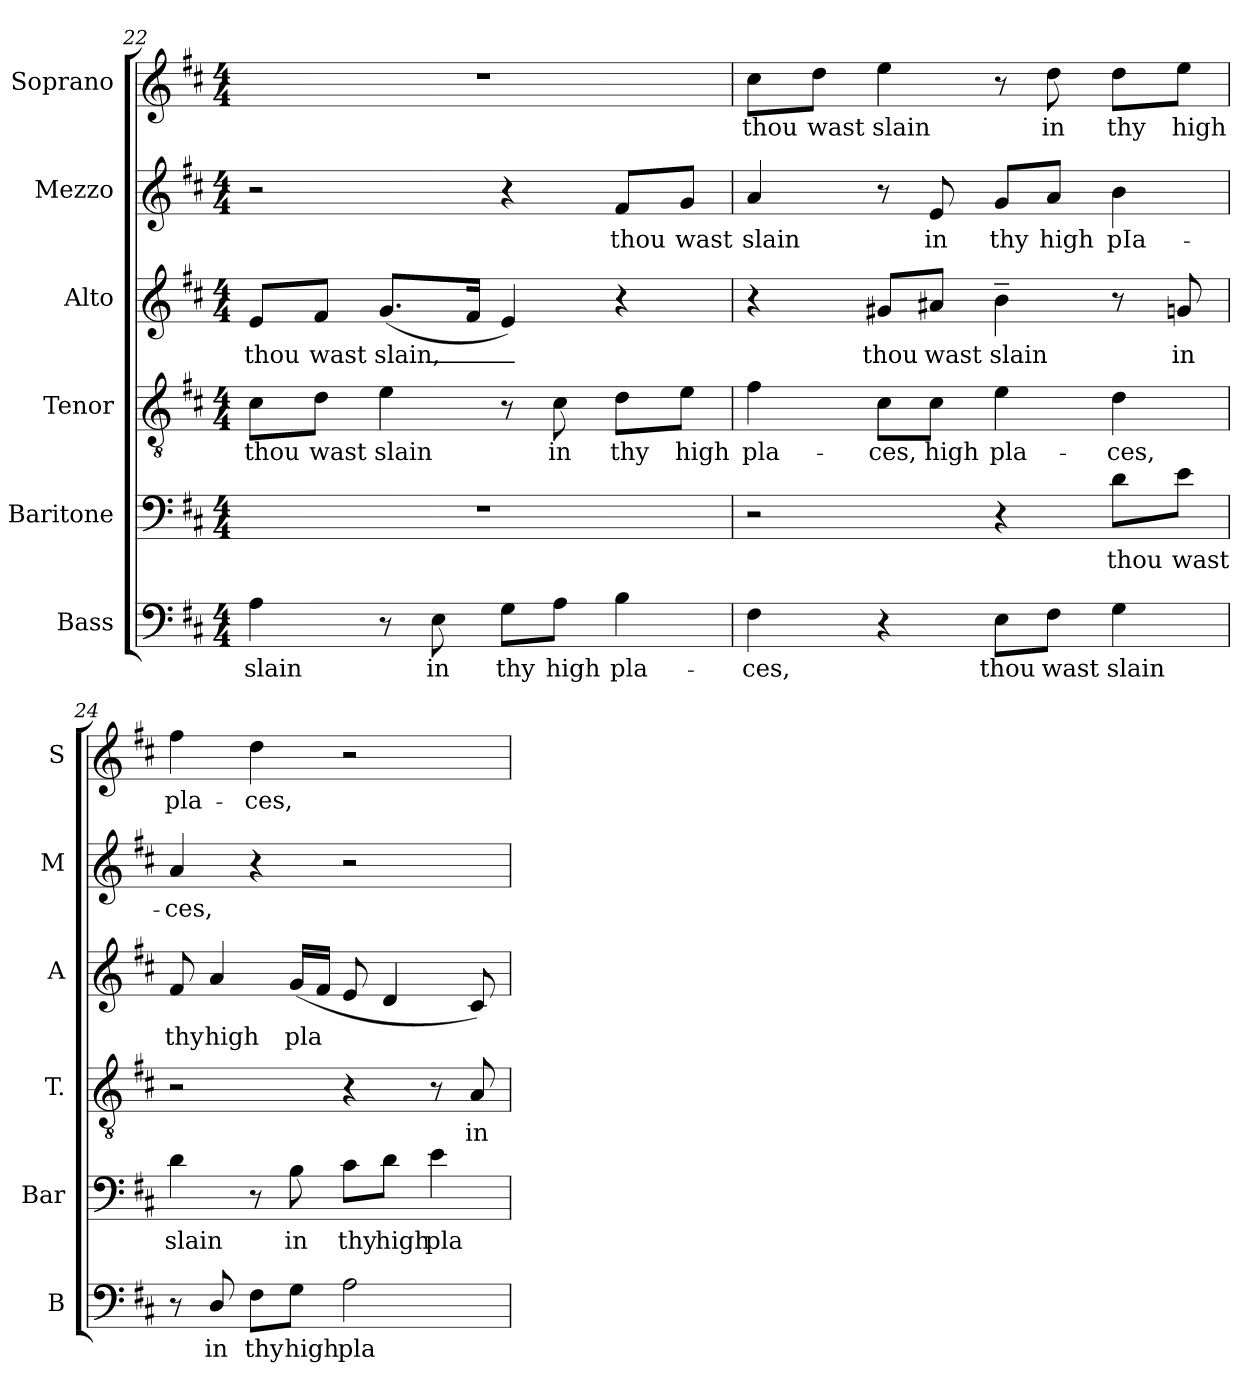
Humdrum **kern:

**kern	**text	**kern	**text	**kern	**text	**kern	**text	**kern	**text	**kern	**text
*part6	*part6	*part5	*part5	*part4	*part4	*part3	*part3	*part2	*part2	*part1	*part1
*staff6	*staff6	*staff5	*staff5	*staff4	*staff4	*staff3	*staff3	*staff2	*staff2	*staff1	*staff1
*I"Bass	*	*I"Baritone	*	*I"Tenor	*	*I"Alto	*	*I"Mezzo	*	*I"Soprano	*
*I'B	*	*I'Bar	*	*I'T.	*	*I'A	*	*I'M	*	*I'S	*
!!LO:LB:g=z
*clefF4	*	*clefF4	*	*clefGv2	*	*clefG2	*	*clefG2	*	*clefG2	*
*	*	*	*	*ITrd7c12	*	*	*	*	*	*	*
*k[f#c#]	*	*k[f#c#]	*	*k[f#c#]	*	*k[f#c#]	*	*k[f#c#]	*	*k[f#c#]	*
*D:	*	*D:	*	*D:	*	*D:	*	*D:	*	*D:	*
*M4/4	*	*M4/4	*	*M4/4	*	*M4/4	*	*M4/4	*	*M4/4	*
=22	=22	=22	=22	=22	=22	=22	=22	=22	=22	=22	=22
!	!LO:LY:b:color=#000000	!	!	!	!	!	!	!	!	!	!
!	!	!	!	!	!LO:LY:b:color=#000000	!	!	!	!	!	!
!	!	!	!	!	!	!	!LO:LY:b:color=#000000	!	!	!	!
4Ai\	slain	1r	.	8C#i\L	thou	8ei/L	thou	2r	.	1r	.
!	!	!	!	!	!LO:LY:b:color=#000000	!	!	!	!	!	!
!	!	!	!	!	!	!	!LO:LY:b:color=#000000	!	!	!	!
.	.	.	.	8Di\J	wast	8f#i/J	wast	.	.	.	.
!	!	!	!	!	!LO:LY:b:color=#000000	!	!	!	!	!	!
!	!	!	!	!	!	!	!LO:LY:b:color=#000000	!	!	!	!
8r	.	.	.	4Ei\	slain	(8.gi/L	slain,_	.	.	.	.
!	!LO:LY:b:color=#000000	!	!	!	!	!	!	!	!	!	!
8Ei\	in	.	.	.	.	.	.	.	.	.	.
.	.	.	.	.	.	16f#i/Jk	.	.	.	.	.
!	!LO:LY:b:color=#000000	!	!	!	!	!	!	!	!	!	!
8Gi\L	thy	.	.	8r	.	4ei/)	.	4r	.	.	.
!	!LO:LY:b:color=#000000	!	!	!	!	!	!	!	!	!	!
!	!	!	!	!	!LO:LY:b:color=#000000	!	!	!	!	!	!
8Ai\J	high	.	.	8C#i\	in	.	.	.	.	.	.
!	!LO:LY:b:color=#000000	!	!	!	!	!	!	!	!	!	!
!	!	!	!	!	!LO:LY:b:color=#000000	!	!	!	!	!	!
!	!	!	!	!	!	!	!	!	!LO:LY:b:color=#000000	!	!
4Bi\	pla-	.	.	8Di\L	thy	4r	.	8f#i/L	thou	.	.
!	!	!	!	!	!LO:LY:b:color=#000000	!	!	!	!	!	!
!	!	!	!	!	!	!	!	!	!LO:LY:b:color=#000000	!	!
.	.	.	.	8Ei\J	high	.	.	8gi/J	wast	.	.
=23	=23	=23	=23	=23	=23	=23	=23	=23	=23	=23	=23
!	!LO:LY:b:color=#000000	!	!	!	!	!	!	!	!	!	!
!	!	!	!	!	!LO:LY:b:color=#000000	!	!	!	!	!	!
!	!	!	!	!	!	!	!	!	!LO:LY:b:color=#000000	!	!
!	!	!	!	!	!	!	!	!	!	!	!LO:LY:b:color=#000000
4F#i\	ces,	2r	.	4F#i\	pla-	4r	.	4ai/	slain	8cc#i\L	thou
!	!	!	!	!	!	!	!	!	!	!	!LO:LY:b:color=#000000
.	.	.	.	.	.	.	.	.	.	8ddi\J	wast
!	!	!	!	!	!LO:LY:b:color=#000000	!	!	!	!	!	!
!	!	!	!	!	!	!	!LO:LY:b:color=#000000	!	!	!	!
!	!	!	!	!	!	!	!	!	!	!	!LO:LY:b:color=#000000
4r	.	.	.	8C#i\L	ces,	8g#Xi/L	thou	8r	.	4eei\	slain
!	!	!	!	!	!LO:LY:b:color=#000000	!	!	!	!	!	!
!	!	!	!	!	!	!	!LO:LY:b:color=#000000	!	!	!	!
!	!	!	!	!	!	!	!	!	!LO:LY:b:color=#000000	!	!
.	.	.	.	8C#i\J	high	8a#Xi/J	wast	8ei/	in	.	.
!	!LO:LY:b:color=#000000	!	!	!	!	!	!	!	!	!	!
!	!	!	!	!	!LO:LY:b:color=#000000	!	!	!	!	!	!
!	!	!	!	!	!	!	!LO:LY:b:color=#000000	!	!	!	!
!	!	!	!	!	!	!	!	!	!LO:LY:b:color=#000000	!	!
8Ei\L	thou	4r	.	4Ei\	pla-	4b~i\	slain	8gi/L	thy	8r	.
!	!LO:LY:b:color=#000000	!	!	!	!	!	!	!	!	!	!
!	!	!	!	!	!	!	!	!	!LO:LY:b:color=#000000	!	!
!	!	!	!	!	!	!	!	!	!	!	!LO:LY:b:color=#000000
8F#i\J	wast	.	.	.	.	.	.	8ai/J	high	8ddi\	in
!	!LO:LY:b:color=#000000	!	!	!	!	!	!	!	!	!	!
!	!	!	!LO:LY:b:color=#000000	!	!	!	!	!	!	!	!
!	!	!	!	!	!LO:LY:b:color=#000000	!	!	!	!	!	!
!	!	!	!	!	!	!	!	!	!LO:LY:b:color=#000000	!	!
!	!	!	!	!	!	!	!	!	!	!	!LO:LY:b:color=#000000
4Gi\	slain	8di\L	thou	4Di\	ces,	8r	.	4bi\	pIa-	8ddi\L	thy
!	!	!	!LO:LY:b:color=#000000	!	!	!	!	!	!	!	!
!	!	!	!	!	!	!	!LO:LY:b:color=#000000	!	!	!	!
!	!	!	!	!	!	!	!	!	!	!	!LO:LY:b:color=#000000
.	.	8ei\J	wast	.	.	8gni/	in	.	.	8eei\J	high
=24	=24	=24	=24	=24	=24	=24	=24	=24	=24	=24	=24
!	!	!	!LO:LY:b:color=#000000	!	!	!	!	!	!	!	!
!	!	!	!	!	!	!	!LO:LY:b:color=#000000	!	!	!	!
!	!	!	!	!	!	!	!	!	!LO:LY:b:color=#000000	!	!
!	!	!	!	!	!	!	!	!	!	!	!LO:LY:b:color=#000000
8r	.	4di\	slain	2r	.	8f#i/	thy	4ai/	ces,	4ff#i\	pla-
!	!LO:LY:b:color=#000000	!	!	!	!	!	!	!	!	!	!
!	!	!	!	!	!	!	!LO:LY:b:color=#000000	!	!	!	!
8Di/	in	.	.	.	.	4ai/	high	.	.	.	.
!	!LO:LY:b:color=#000000	!	!	!	!	!	!	!	!	!	!
!	!	!	!	!	!	!	!	!	!	!	!LO:LY:b:color=#000000
8F#i\L	thy	8r	.	.	.	.	.	4r	.	4ddi\	ces,
!	!LO:LY:b:color=#000000	!	!	!	!	!	!	!	!	!	!
!	!	!	!LO:LY:b:color=#000000	!	!	!	!	!	!	!	!
!	!	!	!	!	!	!	!LO:LY:b:color=#000000	!	!	!	!
8Gi\J	high	8Bi\	in	.	.	(16gi/LL	pla	.	.	.	.
.	.	.	.	.	.	16f#i/JJ	.	.	.	.	.
!	!LO:LY:b:color=#000000	!	!	!	!	!	!	!	!	!	!
!	!	!	!LO:LY:b:color=#000000	!	!	!	!	!	!	!	!
2Ai\	pla-	8c#i\L	thy	4r	.	8ei/	.	2r	.	2r	.
!	!	!	!LO:LY:b:color=#000000	!	!	!	!	!	!	!	!
.	.	8di\J	high	.	.	4di/	.	.	.	.	.
!	!	!	!LO:LY:b:color=#000000	!	!	!	!	!	!	!	!
.	.	4ei\	pla-	8r	.	.	.	.	.	.	.
!	!	!	!	!	!LO:LY:b:color=#000000	!	!	!	!	!	!
.	.	.	.	8AAi/	in	8c#i/)	.	.	.	.	.
=	=	=	=	=	=	=	=	=	=	=	=
*-	*-	*-	*-	*-	*-	*-	*-	*-	*-	*-	*-
